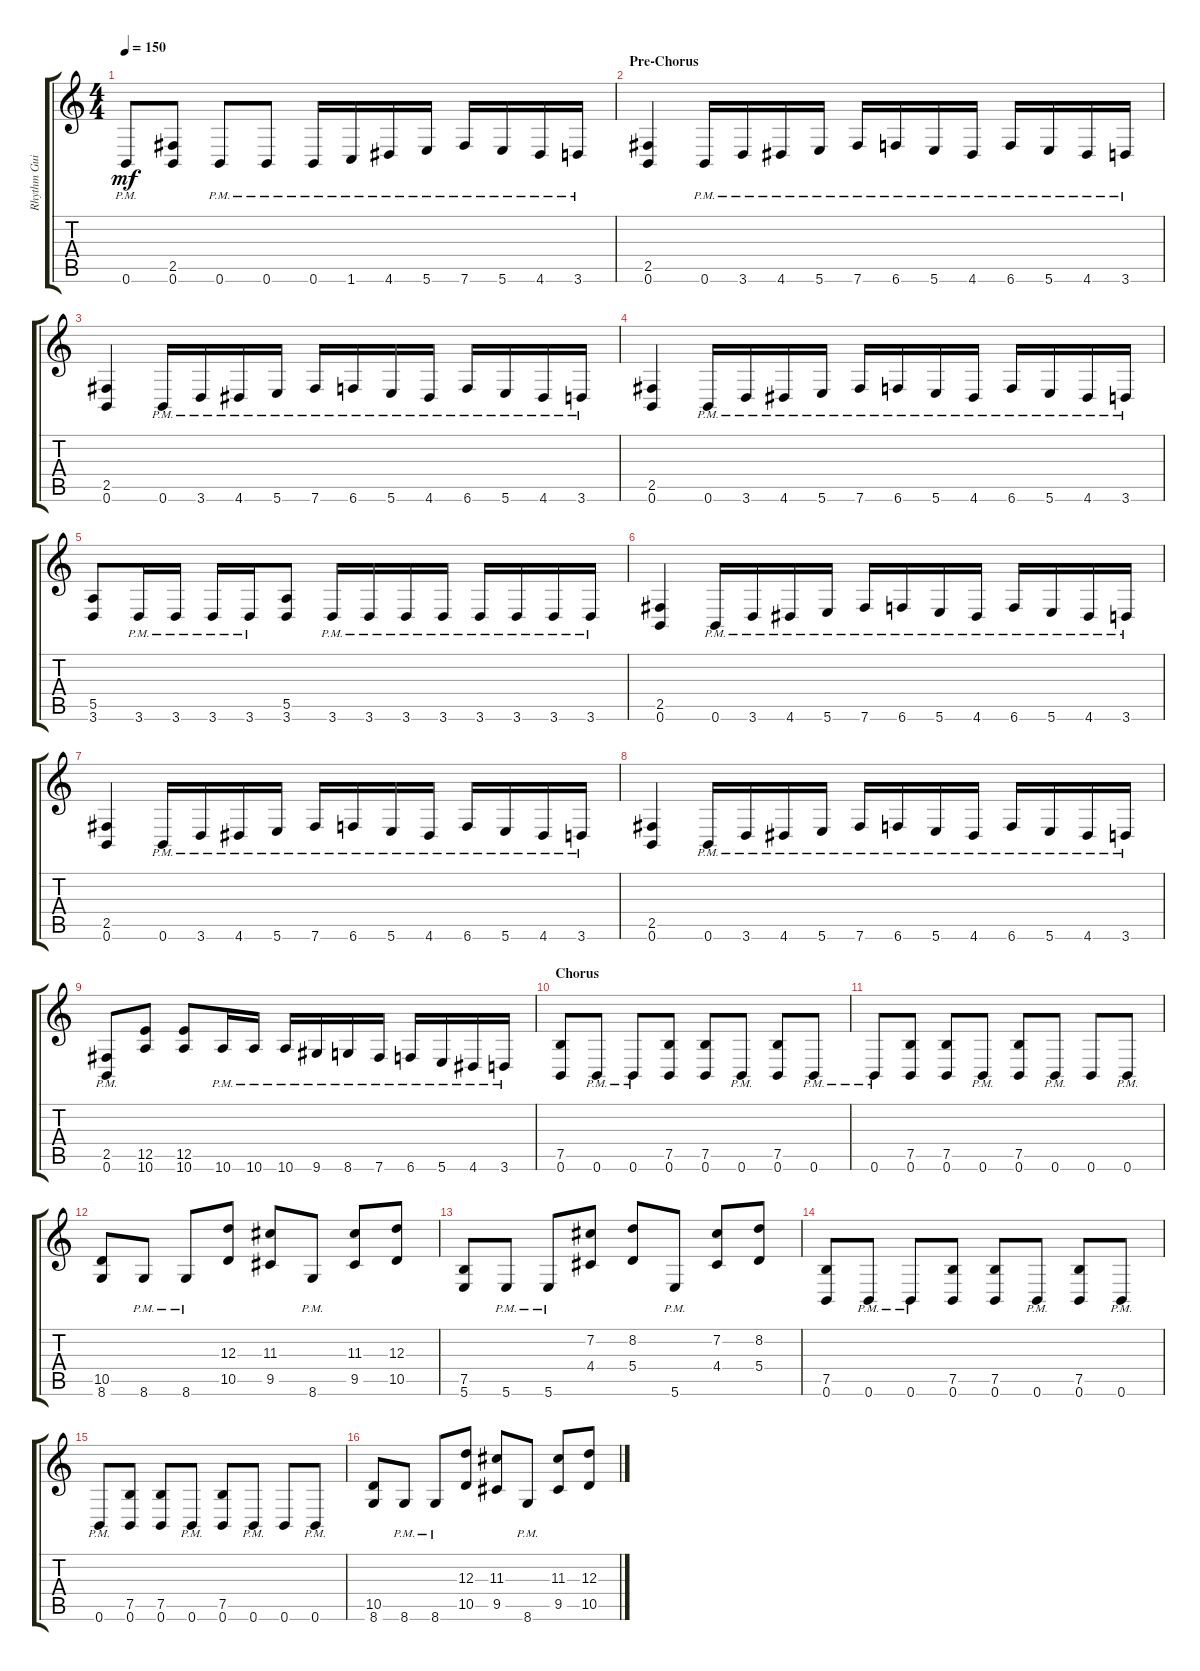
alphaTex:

\track ("Rhythm Guitar" "Rhythm Gui") {instrument distortionguitar}
\staff {score tabs}
\tuning (B3 Gb3 D3 A2 E2 B1) {hide}
\ts (4 4)
\tempo 150
\clef g2
\ks c
0.6{pm}.8{dy mf} (2.5 0.6).8 0.6{pm}.8 0.6{pm}.8 0.6{pm}.16 1.6{pm}.16 4.6{pm}.16 5.6{pm}.16 7.6{pm}.16 5.6{pm}.16 4.6{pm}.16 3.6{pm}.16 |
\section ("" "Pre-Chorus")
(2.5 0.6).4 0.6{pm}.16 3.6{pm}.16 4.6{pm}.16 5.6{pm}.16 7.6{pm}.16 6.6{pm}.16 5.6{pm}.16 4.6{pm}.16 6.6{pm}.16 5.6{pm}.16 4.6{pm}.16 3.6{pm}.16 |
(2.5 0.6).4 0.6{pm}.16 3.6{pm}.16 4.6{pm}.16 5.6{pm}.16 7.6{pm}.16 6.6{pm}.16 5.6{pm}.16 4.6{pm}.16 6.6{pm}.16 5.6{pm}.16 4.6{pm}.16 3.6{pm}.16 |
(2.5 0.6).4 0.6{pm}.16 3.6{pm}.16 4.6{pm}.16 5.6{pm}.16 7.6{pm}.16 6.6{pm}.16 5.6{pm}.16 4.6{pm}.16 6.6{pm}.16 5.6{pm}.16 4.6{pm}.16 3.6{pm}.16 |
(5.5 3.6).8 3.6{pm}.16 3.6{pm}.16 3.6{pm}.16 3.6{pm}.16 (5.5 3.6).8 3.6{pm}.16 3.6{pm}.16 3.6{pm}.16 3.6{pm}.16 3.6{pm}.16 3.6{pm}.16 3.6{pm}.16 3.6{pm}.16 |
(2.5 0.6).4 0.6{pm}.16 3.6{pm}.16 4.6{pm}.16 5.6{pm}.16 7.6{pm}.16 6.6{pm}.16 5.6{pm}.16 4.6{pm}.16 6.6{pm}.16 5.6{pm}.16 4.6{pm}.16 3.6{pm}.16 |
(2.5 0.6).4 0.6{pm}.16 3.6{pm}.16 4.6{pm}.16 5.6{pm}.16 7.6{pm}.16 6.6{pm}.16 5.6{pm}.16 4.6{pm}.16 6.6{pm}.16 5.6{pm}.16 4.6{pm}.16 3.6{pm}.16 |
(2.5 0.6).4 0.6{pm}.16 3.6{pm}.16 4.6{pm}.16 5.6{pm}.16 7.6{pm}.16 6.6{pm}.16 5.6{pm}.16 4.6{pm}.16 6.6{pm}.16 5.6{pm}.16 4.6{pm}.16 3.6{pm}.16 |
(2.5{pm} 0.6{pm}).8 (12.5 10.6).8 (12.5 10.6).8 10.6{pm}.16 10.6{pm}.16 10.6{pm}.16 9.6{pm}.16 8.6{pm}.16 7.6{pm}.16 6.6{pm}.16 5.6{pm}.16 4.6{pm}.16 3.6{pm}.16 |
\section ("" "Chorus")
(7.5 0.6).8 0.6{pm}.8 0.6{pm}.8 (7.5 0.6).8 (7.5 0.6).8 0.6{pm}.8 (7.5 0.6).8 0.6{pm}.8 |
0.6{pm}.8 (7.5 0.6).8 (7.5 0.6).8 0.6{pm}.8 (7.5 0.6).8 0.6{pm}.8 0.6.8 0.6{pm}.8 |
(10.5 8.6).8 8.6{pm}.8 8.6{pm}.8 (12.3 10.5).8 (11.3 9.5).8 8.6{pm}.8 (11.3 9.5).8 (12.3 10.5).8 |
(7.5 5.6).8 5.6{pm}.8 5.6{pm}.8 (7.2 4.4).8 (8.2 5.4).8 5.6{pm}.8 (7.2 4.4).8 (8.2 5.4).8 |
(7.5 0.6).8 0.6{pm}.8 0.6{pm}.8 (7.5 0.6).8 (7.5 0.6).8 0.6{pm}.8 (7.5 0.6).8 0.6{pm}.8 |
0.6{pm}.8 (7.5 0.6).8 (7.5 0.6).8 0.6{pm}.8 (7.5 0.6).8 0.6{pm}.8 0.6.8 0.6{pm}.8 |
(10.5 8.6).8 8.6{pm}.8 8.6{pm}.8 (12.3 10.5).8 (11.3 9.5).8 8.6{pm}.8 (11.3 9.5).8 (12.3 10.5).8
